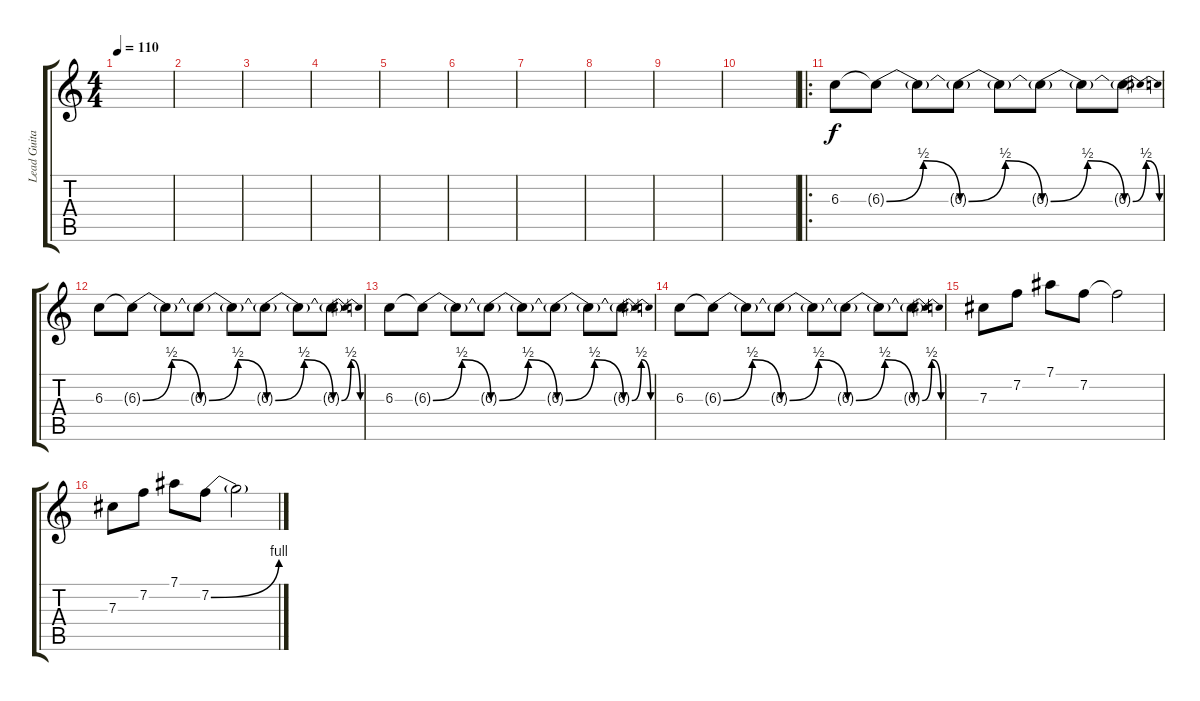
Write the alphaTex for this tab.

\track ("Lead Guitar 1" "Lead Guita") {instrument overdrivenguitar}
\staff {score tabs}
\tuning (Eb4 Bb3 Gb3 Db3 Ab2 Db2) {hide}
\ts (4 4)
\tempo 110
\clef g2
\ks c
|
|
|
|
|
|
|
|
|
|
\ro
6.3.8 6.3{be (bendrelease 0 0 30 2 30 2 60 0) t}.8 6.3{t}.8 6.3{be (bendrelease 0 0 30 2 30 2 60 0) t}.8 6.3{t}.8 6.3{be (bendrelease 0 0 30 2 30 2 60 0) t}.8 6.3{t}.8 6.3{be (bendrelease 0 0 30 2 30 2 60 0) t}.8 |
6.3.8 6.3{be (bendrelease 0 0 30 2 30 2 60 0) t}.8 6.3{t}.8 6.3{be (bendrelease 0 0 30 2 30 2 60 0) t}.8 6.3{t}.8 6.3{be (bendrelease 0 0 30 2 30 2 60 0) t}.8 6.3{t}.8 6.3{be (bendrelease 0 0 30 2 30 2 60 0) t}.8 |
6.3.8 6.3{be (bendrelease 0 0 30 2 30 2 60 0) t}.8 6.3{t}.8 6.3{be (bendrelease 0 0 30 2 30 2 60 0) t}.8 6.3{t}.8 6.3{be (bendrelease 0 0 30 2 30 2 60 0) t}.8 6.3{t}.8 6.3{be (bendrelease 0 0 30 2 30 2 60 0) t}.8 |
6.3.8 6.3{be (bendrelease 0 0 30 2 30 2 60 0) t}.8 6.3{t}.8 6.3{be (bendrelease 0 0 30 2 30 2 60 0) t}.8 6.3{t}.8 6.3{be (bendrelease 0 0 30 2 30 2 60 0) t}.8 6.3{t}.8 6.3{be (bendrelease 0 0 30 2 30 2 60 0) t}.8 |
7.3.8 7.2.8 7.1.8 7.2.8 7.2{t}.2 |
7.3.8 7.2.8 7.1.8 7.2{be (bend 0 0 60 4)}.8 7.2{t}.2
